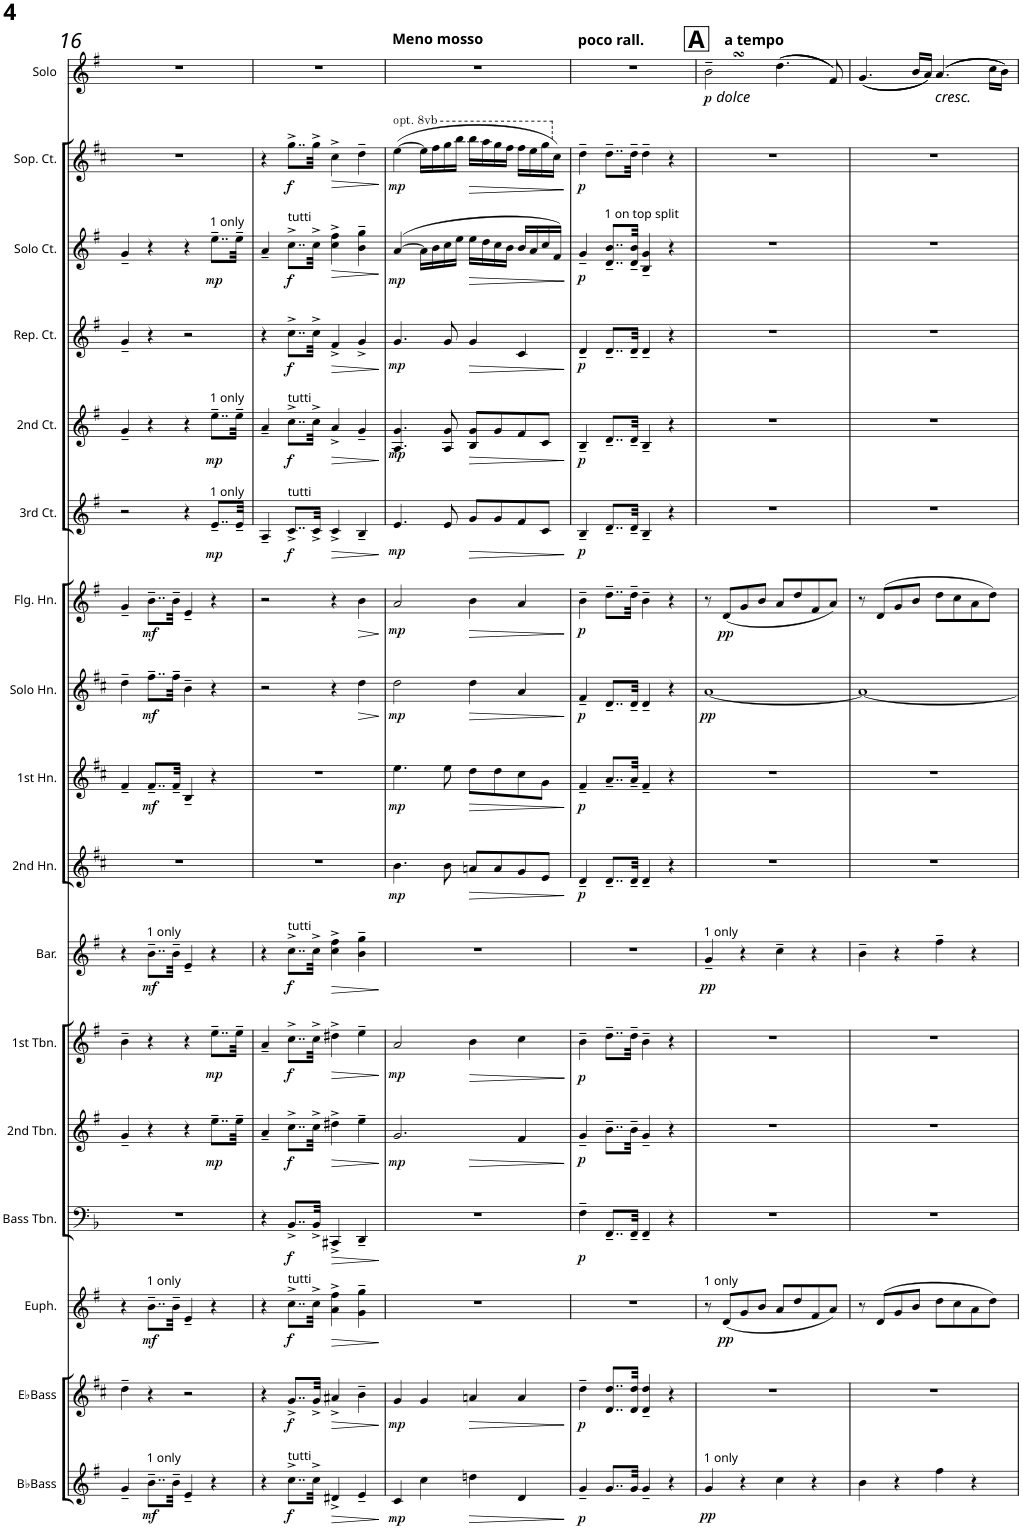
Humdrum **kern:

**kern	**dynam	**kern	**dynam	**kern	**dynam	**kern	**dynam	**kern	**dynam	**kern	**dynam	**kern	**dynam	**kern	**dynam	**kern	**dynam	**kern	**dynam	**kern	**dynam	**kern	**dynam	**kern	**dynam	**kern	**dynam	**kern	**dynam	**kern	**dynam	**kern	**dynam
*part17	*part17	*part16	*part16	*part15	*part15	*part14	*part14	*part13	*part13	*part12	*part12	*part11	*part11	*part10	*part10	*part9	*part9	*part8	*part8	*part7	*part7	*part6	*part6	*part5	*part5	*part4	*part4	*part3	*part3	*part2	*part2	*part1	*part1
*staff17	*staff17	*staff16	*staff16	*staff15	*staff15	*staff14	*staff14	*staff13	*staff13	*staff12	*staff12	*staff11	*staff11	*staff10	*staff10	*staff9	*staff9	*staff8	*staff8	*staff7	*staff7	*staff6	*staff6	*staff5	*staff5	*staff4	*staff4	*staff3	*staff3	*staff2	*staff2	*staff1	*staff1
*I"BbBass	*	*I"EbBass	*	*I"BbEuphonium	*	*I"Bass Trombone	*	*I"2nd BbTrombone	*	*I"1st BbTrombone	*	*I"BbBaritone	*	*I"2nd EbHorn	*	*I"1st EbHorn	*	*I"Solo EbHorn	*	*I"BbFlugelhorn	*	*I"3rd BbCornet	*	*I"2nd BbCornet	*	*I"BbRepiano Cornet	*	*I"BbSolo Cornet	*	*I"EbSoprano Cornet	*	*I"Soloist in Bb	*
*I'BbBass	*	*I'EbBass	*	*	*	*I'Bass Tbn.	*	*I'2nd Tbn.	*	*I'1st Tbn.	*	*I'Bar.	*	*I'2nd Hn.	*	*I'1st Hn.	*	*I'Solo Hn.	*	*	*	*I'3rd Ct.	*	*I'2nd Ct.	*	*	*	*	*	*	*	*I'Solo	*
!!LO:PB:g=z
*clefG2	*	*clefG2	*	*clefG2	*	*clefF4	*	*clefG2	*	*clefG2	*	*clefG2	*	*clefG2	*	*clefG2	*	*clefG2	*	*clefG2	*	*clefG2	*	*clefG2	*	*clefG2	*	*clefG2	*	*clefG2	*	*clefG2	*
*Trd15c26	*	*Trd12c21	*	*Trd8c14	*	*	*	*Trd8c14	*	*Trd8c14	*	*Trd8c14	*	*Trd5c9	*	*Trd5c9	*	*Trd5c9	*	*Trd1c2	*	*Trd1c2	*	*Trd1c2	*	*Trd1c2	*	*Trd1c2	*	*Trd-2c-3	*	*Trd1c2	*
*k[f#]	*	*k[f#c#]	*	*k[f#]	*	*k[b-]	*	*k[f#]	*	*k[f#]	*	*k[f#]	*	*k[f#c#]	*	*k[f#c#]	*	*k[f#c#]	*	*k[f#]	*	*k[f#]	*	*k[f#]	*	*k[f#]	*	*k[f#]	*	*k[f#c#]	*	*k[f#]	*
*M2/2	*	*M2/2	*	*M2/2	*	*M2/2	*	*M2/2	*	*M2/2	*	*M2/2	*	*M2/2	*	*M2/2	*	*M2/2	*	*M2/2	*	*M2/2	*	*M2/2	*	*M2/2	*	*M2/2	*	*M2/2	*	*M2/2	*
*met(c|)	*	*met(c|)	*	*met(c|)	*	*met(c|)	*	*met(c|)	*	*met(c|)	*	*met(c|)	*	*met(c|)	*	*met(c|)	*	*met(c|)	*	*met(c|)	*	*met(c|)	*	*met(c|)	*	*met(c|)	*	*met(c|)	*	*met(c|)	*	*met(c|)	*
=16	=16	=16	=16	=16	=16	=16	=16	=16	=16	=16	=16	=16	=16	=16	=16	=16	=16	=16	=16	=16	=16	=16	=16	=16	=16	=16	=16	=16	=16	=16	=16	=16	=16
4g~/	.	4dd~\	.	4r	.	1r	.	4g~/	.	4b~\	.	4r	.	1r	.	4f#~/	.	4dd~\	.	4g~/	.	2r	.	4g~/	.	4g~/	.	4g~/	.	1r	.	1r	.
!	!	!	!	!	!	!	!	!	!	!	!	!LO:TX:a:t=1 only	!	!	!	!	!	!	!	!	!	!	!	!	!	!	!	!	!	!	!	!	!
!	!	!	!	!LO:TX:a:t=1 only	!	!	!	!	!	!	!	!	!	!	!	!	!	!	!	!	!	!	!	!	!	!	!	!	!	!	!	!	!
!LO:TX:a:t=1 only	!	!	!	!	!	!	!	!	!	!	!	!	!	!	!	!	!	!	!	!	!	!	!	!	!	!	!	!	!	!	!	!	!
!	!LO:DY:b	!	!	!	!LO:DY:b	!	!	!	!	!	!	!	!LO:DY:b	!	!	!	!LO:DY:b	!	!LO:DY:b	!	!LO:DY:b	!	!	!	!	!	!	!	!	!	!	!	!
8..b~\L	mf	4r	.	8..b~\L	mf	.	.	4r	.	4r	.	8..b~\L	mf	.	.	8..f#~/L	mf	8..ff#~\L	mf	8..b~\L	mf	.	.	4r	.	4r	.	4r	.	.	.	.	.
32b~\Jkk	.	.	.	32b~\Jkk	.	.	.	.	.	.	.	32b~\Jkk	.	.	.	32f#~/Jkk	.	32ff#~\Jkk	.	32b~\Jkk	.	.	.	.	.	.	.	.	.	.	.	.	.
4e~/	.	2r	.	4e~/	.	.	.	4r	.	4r	.	4e~/	.	.	.	4B~/	.	4b~\	.	4e~/	.	4r	.	4r	.	2r	.	4r	.	.	.	.	.
!	!	!	!	!	!	!	!	!	!	!	!	!	!	!	!	!	!	!	!	!	!	!	!	!	!	!	!	!LO:TX:a:t=1 only	!	!	!	!	!
!	!	!	!	!	!	!	!	!	!	!	!	!	!	!	!	!	!	!	!	!	!	!	!	!LO:TX:a:t=1 only	!	!	!	!	!	!	!	!	!
!	!	!	!	!	!	!	!	!	!	!	!	!	!	!	!	!	!	!	!	!	!	!LO:TX:a:t=1 only	!	!	!	!	!	!	!	!	!	!	!
!	!	!	!	!	!	!	!	!	!LO:DY:b	!	!LO:DY:b	!	!	!	!	!	!	!	!	!	!	!	!LO:DY:b	!	!LO:DY:b	!	!	!	!LO:DY:b	!	!	!	!
4r	.	.	.	4r	.	.	.	8..ee~\L	mp	8..ee~\L	mp	4r	.	.	.	4r	.	4r	.	4r	.	8..e~/L	mp	8..ee~\L	mp	.	.	8..ee~\L	mp	.	.	.	.
.	.	.	.	.	.	.	.	32ee~\Jkk	.	32ee~\Jkk	.	.	.	.	.	.	.	.	.	.	.	32e~/Jkk	.	32ee~\Jkk	.	.	.	32ee~\Jkk	.	.	.	.	.
=17	=17	=17	=17	=17	=17	=17	=17	=17	=17	=17	=17	=17	=17	=17	=17	=17	=17	=17	=17	=17	=17	=17	=17	=17	=17	=17	=17	=17	=17	=17	=17	=17	=17
4r	.	4r	.	4r	.	4r	.	4a~/	.	4a~/	.	4r	.	1r	.	1r	.	2r	.	2r	.	4A~/	.	4a~/	.	4r	.	4a~/	.	4r	.	1r	.
!	!	!	!	!	!	!	!	!	!	!	!	!	!	!	!	!	!	!	!	!	!	!	!	!	!	!	!	!LO:TX:a:t=tutti	!	!	!	!	!
!	!	!	!	!	!	!	!	!	!	!	!	!	!	!	!	!	!	!	!	!	!	!	!	!LO:TX:a:t=tutti	!	!	!	!	!	!	!	!	!
!	!	!	!	!	!	!	!	!	!	!	!	!	!	!	!	!	!	!	!	!	!	!LO:TX:a:t=tutti	!	!	!	!	!	!	!	!	!	!	!
!	!	!	!	!	!	!	!	!	!	!	!	!LO:TX:a:t=tutti	!	!	!	!	!	!	!	!	!	!	!	!	!	!	!	!	!	!	!	!	!
!	!	!	!	!LO:TX:a:t=tutti	!	!	!	!	!	!	!	!	!	!	!	!	!	!	!	!	!	!	!	!	!	!	!	!	!	!	!	!	!
!LO:TX:a:t=tutti	!	!	!	!	!	!	!	!	!	!	!	!	!	!	!	!	!	!	!	!	!	!	!	!	!	!	!	!	!	!	!	!	!
!	!LO:DY:b	!	!LO:DY:b	!	!LO:DY:b	!	!LO:DY:b	!	!LO:DY:b	!	!LO:DY:b	!	!LO:DY:b	!	!	!	!	!	!	!	!	!	!LO:DY:b	!	!LO:DY:b	!	!LO:DY:b	!	!LO:DY:b	!	!LO:DY:b	!	!
8..cc^\L	f	8..g^/L	f	8..cc^\L	f	8..BB-^/L	f	8..cc^\L	f	8..cc^\L	f	8..cc^\L	f	.	.	.	.	.	.	.	.	8..c^/L	f	8..cc^\L	f	8..cc^\L	f	8..cc^\L	f	8..gg^\L	f	.	.
32cc^\Jkk	.	32g^/Jkk	.	32cc^\Jkk	.	32BB-^/Jkk	.	32cc^\Jkk	.	32cc^\Jkk	.	32cc^\Jkk	.	.	.	.	.	.	.	.	.	32c^/Jkk	.	32cc^\Jkk	.	32cc^\Jkk	.	32cc^\Jkk	.	32gg^\Jkk	.	.	.
!	!LO:HP:b	!	!LO:HP:b	!	!LO:HP:b	!	!LO:HP:b	!	!LO:HP:b	!	!LO:HP:b	!	!LO:HP:b	!	!	!	!	!	!	!	!	!	!LO:HP:b	!	!LO:HP:b	!	!LO:HP:b	!	!LO:HP:b	!	!LO:HP:b	!	!
4d#X^/	>	4a#X^/	>	4a\^ 4ff#\^	>	4CC#X^/	>	4dd#X^\	>	4dd#X^\	>	4cc\^ 4ff#\^	>	.	.	.	.	4r	.	4r	.	4c^/	>	4a^/	>	4f#^/	>	4cc\^ 4ff#\^	>	4cc#^\	>	.	.
!	!	!	!	!	!	!	!	!	!	!	!	!	!	!	!	!	!	!	!LO:HP:b	!	!LO:HP:b	!	!	!	!	!	!	!	!	!	!	!	!
4e~/	.	4b~\	.	4g\~ 4gg\~	.	4DD~/	.	4ee~\	.	4ee~\	.	4b\~ 4gg\~	.	.	.	.	.	4dd\	>	4b\	>	4B~/	.	4g~/	.	4g^/	.	4b\~ 4gg\~	.	4dd~\	.	.	.
.	]	.	]	.	]	.	]	.	]	.	]	.	]	.	.	.	.	.	]	.	]	.	]	.	]	.	]	.	]	.	]	.	.
=18	=18	=18	=18	=18	=18	=18	=18	=18	=18	=18	=18	=18	=18	=18	=18	=18	=18	=18	=18	=18	=18	=18	=18	=18	=18	=18	=18	=18	=18	=18	=18	=18	=18
!	!	!	!	!	!	!	!	!	!	!	!	!	!	!	!	!	!	!	!	!	!	!	!	!	!	!	!	!	!	!	!	!LO:TX:a:B:t=Meno mosso	!
!	!	!	!	!	!	!	!	!	!	!	!	!	!	!	!	!	!	!	!	!	!	!	!	!	!	!	!	!	!	!LO:TX:a:t=opt. 8vb	!	!	!
!	!LO:DY:b	!	!LO:DY:b	!	!	!	!	!	!LO:DY:b	!	!LO:DY:b	!	!	!	!LO:DY:b	!	!LO:DY:b	!	!LO:DY:b	!	!LO:DY:b	!	!LO:DY:b	!	!LO:DY:b	!	!LO:DY:b	!	!LO:DY:b	!	!LO:DY:b	!	!
4c/	mp	4g/	mp	1r	.	1r	.	2.g/	mp	2a/	mp	1r	.	4.b\	mp	4.ee\	mp	2dd\	mp	2a/	mp	4.e/	mp	4.A/ 4.g/	mp	4.g/	mp	([4a/	mp	([4ee\	mp	1r	.
4cc\	.	4g/	.	.	.	.	.	.	.	.	.	.	.	.	.	.	.	.	.	.	.	.	.	.	.	.	.	16a\LL]	.	16ee\LL]	.	.	.
.	.	.	.	.	.	.	.	.	.	.	.	.	.	.	.	.	.	.	.	.	.	.	.	.	.	.	.	16b\	.	16ff#\	.	.	.
.	.	.	.	.	.	.	.	.	.	.	.	.	.	8b\	.	8ee\	.	.	.	.	.	8e/	.	8A/ 8g/	.	8g/	.	16cc\	.	16gg\	.	.	.
.	.	.	.	.	.	.	.	.	.	.	.	.	.	.	.	.	.	.	.	.	.	.	.	.	.	.	.	16ee\JJ	.	16bb\JJ	.	.	.
!	!LO:HP:b	!	!LO:HP:b	!	!	!	!	!	!	!	!LO:HP:b	!	!	!	!LO:HP:b	!	!LO:HP:b	!	!LO:HP:b	!	!LO:HP:b	!	!LO:HP:b	!	!LO:HP:b	!	!LO:HP:b	!	!LO:HP:b	!	!LO:HP:b	!	!
4ddn\	>	4an/	>	.	.	.	.	.	.	4b\	>	.	.	8an/L	>	8dd\L	>	4dd\	>	4b\	>	8g/L	>	8B/ 8g/L	>	4g/	>	16ee\LL	>	16bb\LL	>	.	.
.	.	.	.	.	.	.	.	.	.	.	.	.	.	.	.	.	.	.	.	.	.	.	.	.	.	.	.	16dd\	.	16aa\	.	.	.
.	.	.	.	.	.	.	.	.	.	.	.	.	.	8a/	.	8dd\	.	.	.	.	.	8g/	.	8g/	.	.	.	16cc\	.	16gg\	.	.	.
.	.	.	.	.	.	.	.	.	.	.	.	.	.	.	.	.	.	.	.	.	.	.	.	.	.	.	.	16b\JJ	.	16ff#\JJ	.	.	.
!	!	!	!	!	!	!	!	!	!LO:HP:b	!	!	!	!	!	!	!	!	!	!	!	!	!	!	!	!	!	!	!	!	!	!	!	!
4d/	.	4a/	.	.	.	.	.	4f#/	>	4cc\	.	.	.	8g/	.	8cc#\	.	4a/	.	4a/	.	8f#/	.	8f#/	.	4c/	.	16b/LL	.	16ff#\LL	.	.	.
.	.	.	.	.	.	.	.	.	.	.	.	.	.	.	.	.	.	.	.	.	.	.	.	.	.	.	.	16a/	.	16ee\	.	.	.
.	.	.	.	.	.	.	.	.	.	.	.	.	.	8e/J	.	8g\J	.	.	.	.	.	8c/J	.	8c/J	.	.	.	16cc/	.	16gg\	.	.	.
.	.	.	.	.	.	.	.	.	.	.	.	.	.	.	.	.	.	.	.	.	.	.	.	.	.	.	.	16f#/JJ)	.	16cc#\JJ)	.	.	.
.	]	.	]	.	.	.	.	.	]	.	]	.	.	.	]	.	]	.	]	.	]	.	]	.	]	.	]	.	]	.	]	.	.
=19	=19	=19	=19	=19	=19	=19	=19	=19	=19	=19	=19	=19	=19	=19	=19	=19	=19	=19	=19	=19	=19	=19	=19	=19	=19	=19	=19	=19	=19	=19	=19	=19	=19
!	!	!	!	!	!	!	!	!	!	!	!	!	!	!	!	!	!	!	!	!	!	!	!	!	!	!	!	!	!	!	!	!LO:TX:a:B:t=poco rall.	!
!	!LO:DY:b	!	!LO:DY:b	!	!	!	!LO:DY:b	!	!LO:DY:b	!	!LO:DY:b	!	!	!	!LO:DY:b	!	!LO:DY:b	!	!LO:DY:b	!	!LO:DY:b	!	!LO:DY:b	!	!LO:DY:b	!	!LO:DY:b	!	!LO:DY:b	!	!LO:DY:b	!	!
4g~/	p	4dd~\	p	1r	.	4F~\	p	4g~/	p	4b~\	p	1r	.	4d~/	p	4f#~/	p	4f#~/	p	4b~\	p	4B~/	p	4B~/	p	4d~/	p	4g~/	p	4dd~\	p	1r	.
!	!	!	!	!	!	!	!	!	!	!	!	!	!	!	!	!	!	!	!	!	!	!	!	!	!	!	!	!LO:TX:a:t=1 on top split	!	!	!	!	!
8..g/L	.	8..d/ 8..dd/L	.	.	.	8..FF~/L	.	8..b~\L	.	8..dd~\L	.	.	.	8..d~/L	.	8..a~/L	.	8..d~/L	.	8..dd~\L	.	8..d~/L	.	8..d~/L	.	8..d~/L	.	8..d/~ 8..b/~L	.	8..dd~\L	.	.	.
32g/Jkk	.	32d/ 32dd/Jkk	.	.	.	32FF~/Jkk	.	32b~\Jkk	.	32dd~\Jkk	.	.	.	32d~/Jkk	.	32a~/Jkk	.	32d~/Jkk	.	32dd~\Jkk	.	32d~/Jkk	.	32d~/Jkk	.	32d~/Jkk	.	32d/~ 32b/~Jkk	.	32dd~\Jkk	.	.	.
4g~/	.	4d/~ 4dd/~	.	.	.	4FF~/	.	4g~/	.	4b~\	.	.	.	4d~/	.	4f#~/	.	4d~/	.	4b~\	.	4B~/	.	4B~/	.	4d~/	.	4B/~ 4g/~	.	4dd~\	.	.	.
4r	.	4r	.	.	.	4r	.	4r	.	4r	.	.	.	4r	.	4r	.	4r	.	4r	.	4r	.	4r	.	4r	.	4r	.	4r	.	.	.
=20	=20	=20	=20	=20	=20	=20	=20	=20	=20	=20	=20	=20	=20	=20	=20	=20	=20	=20	=20	=20	=20	=20	=20	=20	=20	=20	=20	=20	=20	=20	=20	=20	=20
!!LO:REH:place=s1:a:B:cj:fs=20:t=A
!	!	!	!	!	!	!	!	!	!	!	!	!	!	!	!	!	!	!	!	!	!	!	!	!	!	!	!	!	!	!	!	!LO:TX:a:B:t=a tempo	!
!	!	!	!	!	!	!	!	!	!	!	!	!	!	!	!	!	!	!	!	!	!	!	!	!	!	!	!	!	!	!	!	!LO:TX:b:i:t=dolce	!
!	!	!	!	!	!	!	!	!	!	!	!	!LO:TX:a:t=1 only	!	!	!	!	!	!	!	!	!	!	!	!	!	!	!	!	!	!	!	!	!
!	!	!	!	!LO:TX:a:t=1 only	!	!	!	!	!	!	!	!	!	!	!	!	!	!	!	!	!	!	!	!	!	!	!	!	!	!	!	!	!
!LO:TX:a:t=1 only	!	!	!	!	!	!	!	!	!	!	!	!	!	!	!	!	!	!	!	!	!	!	!	!	!	!	!	!	!	!	!	!	!
!	!LO:DY:b	!	!	!	!	!	!	!	!	!	!	!	!LO:DY:b	!	!	!	!	!	!LO:DY:b	!	!	!	!	!	!	!	!	!	!	!	!	!	!LO:DY:b
4g/	pp	1r	.	8r	.	1r	.	1r	.	1r	.	4g~/	pp	1r	.	1r	.	[1a	pp	8r	.	1r	.	1r	.	1r	.	1r	.	1r	.	2bsSsS~\	p
!	!	!	!	!	!LO:DY:b	!	!	!	!	!	!	!	!	!	!	!	!	!	!	!	!LO:DY:b	!	!	!	!	!	!	!	!	!	!	!	!
.	.	.	.	(8d/L	pp	.	.	.	.	.	.	.	.	.	.	.	.	.	.	(8d/L	pp	.	.	.	.	.	.	.	.	.	.	.	.
4r	.	.	.	8g/	.	.	.	.	.	.	.	4r	.	.	.	.	.	.	.	8g/	.	.	.	.	.	.	.	.	.	.	.	.	.
.	.	.	.	8b/J	.	.	.	.	.	.	.	.	.	.	.	.	.	.	.	8b/J	.	.	.	.	.	.	.	.	.	.	.	.	.
4cc\	.	.	.	8a/L	.	.	.	.	.	.	.	4cc~\	.	.	.	.	.	.	.	8a/L	.	.	.	.	.	.	.	.	.	.	.	((4.dd\	.
.	.	.	.	8dd/	.	.	.	.	.	.	.	.	.	.	.	.	.	.	.	8dd/	.	.	.	.	.	.	.	.	.	.	.	.	.
4r	.	.	.	8f#/	.	.	.	.	.	.	.	4r	.	.	.	.	.	.	.	8f#/	.	.	.	.	.	.	.	.	.	.	.	.	.
.	.	.	.	8a/J)	.	.	.	.	.	.	.	.	.	.	.	.	.	.	.	8a/J)	.	.	.	.	.	.	.	.	.	.	.	8f#/))	.
=21	=21	=21	=21	=21	=21	=21	=21	=21	=21	=21	=21	=21	=21	=21	=21	=21	=21	=21	=21	=21	=21	=21	=21	=21	=21	=21	=21	=21	=21	=21	=21	=21	=21
4b\	.	1r	.	8r	.	1r	.	1r	.	1r	.	4b~\	.	1r	.	1r	.	1a_	.	8r	.	1r	.	1r	.	1r	.	1r	.	1r	.	((4.g/	.
.	.	.	.	(8d/L	.	.	.	.	.	.	.	.	.	.	.	.	.	.	.	(8d/L	.	.	.	.	.	.	.	.	.	.	.	.	.
4r	.	.	.	8g/	.	.	.	.	.	.	.	4r	.	.	.	.	.	.	.	8g/	.	.	.	.	.	.	.	.	.	.	.	.	.
.	.	.	.	8b/J	.	.	.	.	.	.	.	.	.	.	.	.	.	.	.	8b/J	.	.	.	.	.	.	.	.	.	.	.	16b/LL	.
.	.	.	.	.	.	.	.	.	.	.	.	.	.	.	.	.	.	.	.	.	.	.	.	.	.	.	.	.	.	.	.	16a/JJ))	.
!	!	!	!	!	!	!	!	!	!	!	!	!	!	!	!	!	!	!	!	!	!	!	!	!	!	!	!	!	!	!	!	!LO:TX:b:i:t=cresc.	!
4ff#\	.	.	.	8dd\L	.	.	.	.	.	.	.	4ff#~\	.	.	.	.	.	.	.	8dd\L	.	.	.	.	.	.	.	.	.	.	.	((4.a/	.
.	.	.	.	8cc\	.	.	.	.	.	.	.	.	.	.	.	.	.	.	.	8cc\	.	.	.	.	.	.	.	.	.	.	.	.	.
4r	.	.	.	8a\	.	.	.	.	.	.	.	4r	.	.	.	.	.	.	.	8a\	.	.	.	.	.	.	.	.	.	.	.	.	.
.	.	.	.	8dd\J)	.	.	.	.	.	.	.	.	.	.	.	.	.	.	.	8dd\J)	.	.	.	.	.	.	.	.	.	.	.	16cc\LL	.
.	.	.	.	.	.	.	.	.	.	.	.	.	.	.	.	.	.	.	.	.	.	.	.	.	.	.	.	.	.	.	.	16b\JJ))	.
=	=	=	=	=	=	=	=	=	=	=	=	=	=	=	=	=	=	=	=	=	=	=	=	=	=	=	=	=	=	=	=	=	=
*-	*-	*-	*-	*-	*-	*-	*-	*-	*-	*-	*-	*-	*-	*-	*-	*-	*-	*-	*-	*-	*-	*-	*-	*-	*-	*-	*-	*-	*-	*-	*-	*-	*-
